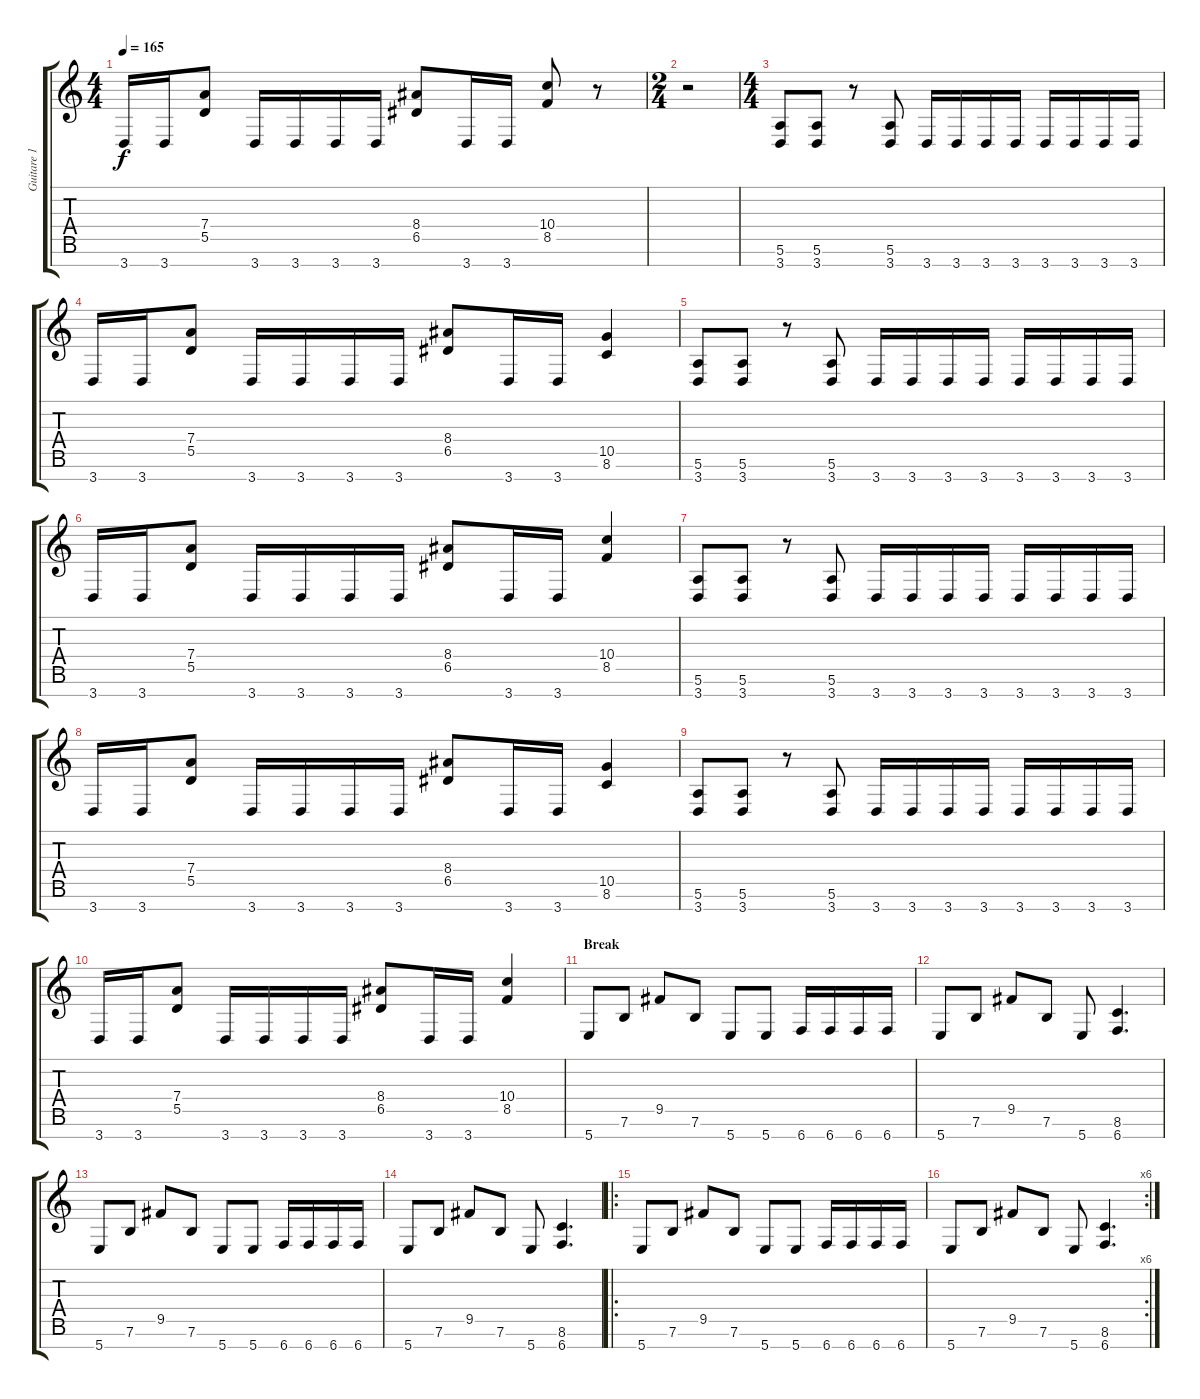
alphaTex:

\track ("Guitare 1" "Guitare 1") {instrument distortionguitar}
\staff {score tabs}
\tuning (E4 B3 G3 D3 A2 E2 B1) {hide}
\ts (4 4)
\tempo 165
\clef g2
\ks c
3.7.16{dy f} 3.7.16 (7.4 5.5).8 3.7.16 3.7.16 3.7.16 3.7.16 (8.4 6.5).8 3.7.16 3.7.16 (10.4 8.5).8 r.8 |
\ts (2 4)
r.2 |
\ts (4 4)
(5.6 3.7).8 (5.6 3.7).8 r.8 (5.6 3.7).8 3.7.16 3.7.16 3.7.16 3.7.16 3.7.16 3.7.16 3.7.16 3.7.16 |
3.7.16 3.7.16 (7.4 5.5).8 3.7.16 3.7.16 3.7.16 3.7.16 (8.4 6.5).8 3.7.16 3.7.16 (10.5 8.6).4 |
(5.6 3.7).8 (5.6 3.7).8 r.8 (5.6 3.7).8 3.7.16 3.7.16 3.7.16 3.7.16 3.7.16 3.7.16 3.7.16 3.7.16 |
3.7.16 3.7.16 (7.4 5.5).8 3.7.16 3.7.16 3.7.16 3.7.16 (8.4 6.5).8 3.7.16 3.7.16 (10.4 8.5).4 |
(5.6 3.7).8 (5.6 3.7).8 r.8 (5.6 3.7).8 3.7.16 3.7.16 3.7.16 3.7.16 3.7.16 3.7.16 3.7.16 3.7.16 |
3.7.16 3.7.16 (7.4 5.5).8 3.7.16 3.7.16 3.7.16 3.7.16 (8.4 6.5).8 3.7.16 3.7.16 (10.5 8.6).4 |
(5.6 3.7).8 (5.6 3.7).8 r.8 (5.6 3.7).8 3.7.16 3.7.16 3.7.16 3.7.16 3.7.16 3.7.16 3.7.16 3.7.16 |
3.7.16 3.7.16 (7.4 5.5).8 3.7.16 3.7.16 3.7.16 3.7.16 (8.4 6.5).8 3.7.16 3.7.16 (10.4 8.5).4 |
\section ("" "Break")
5.7.8 7.6.8 9.5.8 7.6.8 5.7.8 5.7.8 6.7.16 6.7.16 6.7.16 6.7.16 |
5.7.8 7.6.8 9.5.8 7.6.8 5.7.8 (8.6 6.7).4{d} |
5.7.8 7.6.8 9.5.8 7.6.8 5.7.8 5.7.8 6.7.16 6.7.16 6.7.16 6.7.16 |
5.7.8 7.6.8 9.5.8 7.6.8 5.7.8 (8.6 6.7).4{d} |
\ro
5.7.8 7.6.8 9.5.8 7.6.8 5.7.8 5.7.8 6.7.16 6.7.16 6.7.16 6.7.16 |
\rc 6
5.7.8 7.6.8 9.5.8 7.6.8 5.7.8 (8.6 6.7).4{d}
